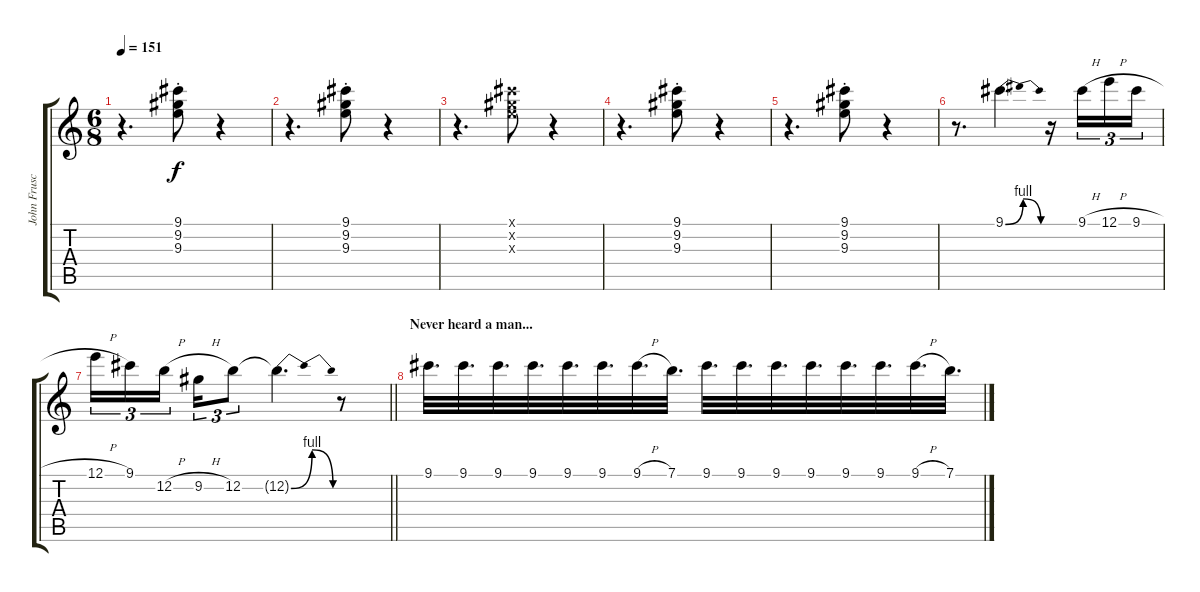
\track ("John Frusciante" "John Frusc") {instrument overdrivenguitar}
\staff {score tabs}
\tuning (E4 B3 G3 D3 A2 E2) {hide}
\ts (6 8)
\tempo 151
\clef g2
\ks c
r.4{d dy f} (9.1{st} 9.2{st} 9.3{st}).8{volume 11} r.4 |
r.4{d} (9.1{st} 9.2{st} 9.3{st}).8 r.4 |
r.4{d} (9.1{x} 9.2{x} 9.3{x}).8 r.4 |
r.4{d} (9.1{st} 9.2{st} 9.3{st}).8 r.4 |
r.4{d} (9.1{st} 9.2{st} 9.3{st}).8 r.4 |
r.8{d} 9.1{be (bendrelease 0 0 30 4 30 4 60 0)}.4{d} r.16 9.1{h}.16{tu (3 2)} 12.1{h}.16{tu (3 2)} 9.1{h}.16{tu (3 2)} |
\barLineRight lightlight
12.1{h}.16{tu (3 2)} 9.1.16{tu (3 2)} 12.2{h}.16{tu (3 2) beam splitsecondary} 9.2{h}.16{tu (3 2)} 12.2.8{tu (3 2)} 12.2{be (bendrelease 0 0 15 4 45 4 60 0) t}.4{d} r.8 |
\section ("" "Never heard a man...")
9.1.32{d volume 8 balance 0} 9.1.32{d} 9.1.32{d} 9.1.32{d} 9.1.32{d} 9.1.32{d} 9.1{h}.32{d} 7.1.32{d} 9.1.32{d} 9.1.32{d} 9.1.32{d} 9.1.32{d} 9.1.32{d} 9.1.32{d} 9.1{h}.32{d} 7.1.32{d}
